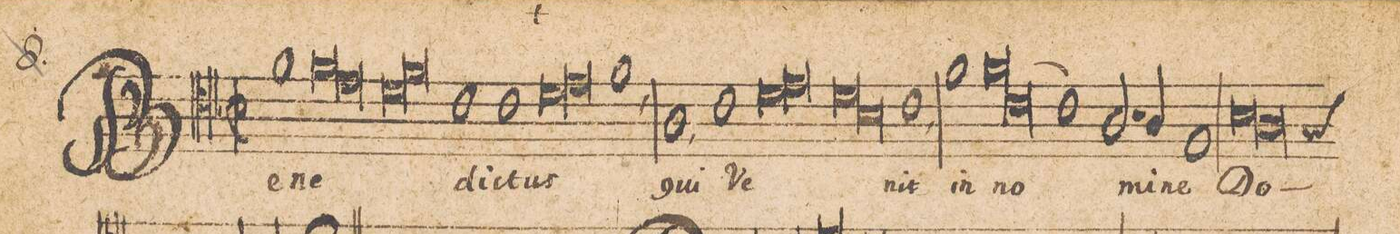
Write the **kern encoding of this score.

**kern	**text
*I"[TENOR.]	*
*clefC4	*
*k[b-]	*
*met(c|)	*
*M2/1	*
1f\	Be-
*lig	*
1f\	-ne-
=2-	=2-
1e\	.
*Xlig	*
*lig	*
1d\	.
=3-	=3-
1f\	.
*Xlig	*
1c\	-di-
=4-	=4-
1c\	-ctus
*lig	*
1d\	.
=5-	=5-
1e\	.
*Xlig	*
1f\,	.
=6-	=6-
1A\,	qui
1c\	Ve-
=7-	=7-
*lig	*
1d\	.
1e\	.
*Xlig	*
=8-	=8-
*lig	*
1d\	.
1B-\	.
*Xlig	*
=9-	=9-
1c\,	-nit
1f\	in
=10-	=10-
*lig	*
1f\	no-
[1c\	.
*Xlig	*
=11-	=11-
1c\]	.
2.A/	.
4A/	-mi-
=12-	=12-
1F/	-ne
*lig	*
1B-\	Do-
=13-	=13-
*custos:G	*
1A\	.
*Xlig	*
*-	*-
